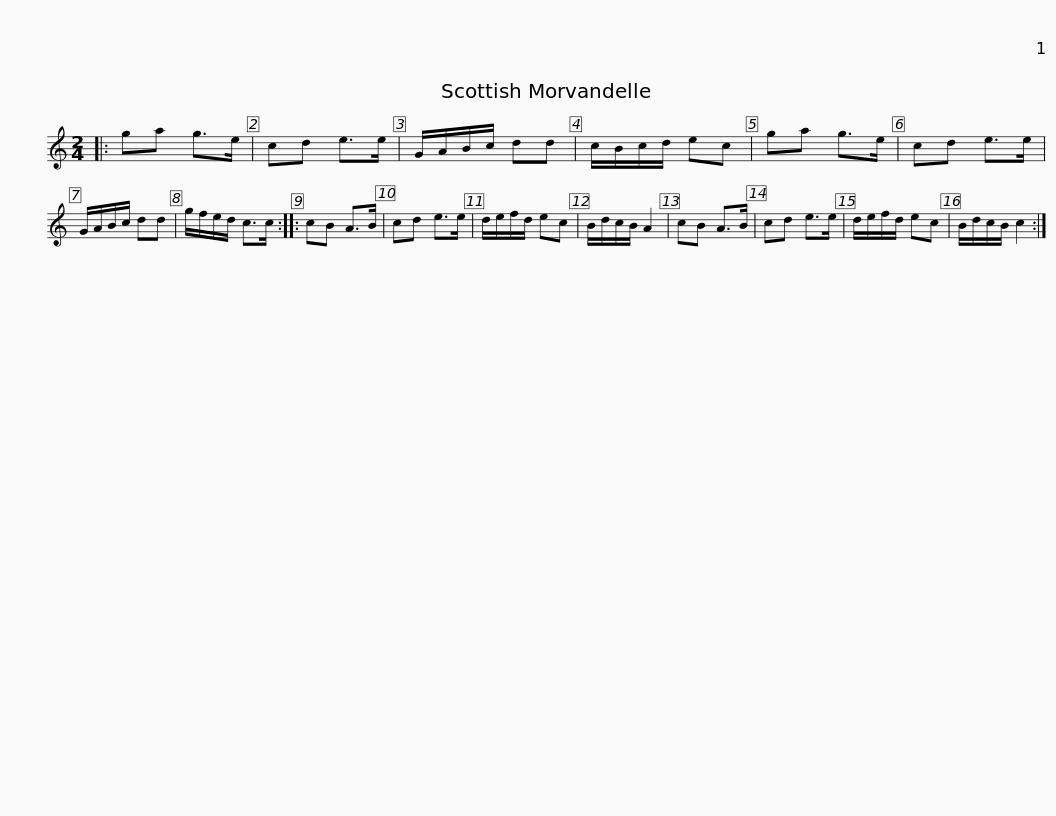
X:1
L:1/8
M:2/4
I:linebreak $
K:C
V:1 treble
V:1
|: ga g>e | cd e>e | G/A/B/c/ dd | c/B/c/d/ ec | ga g>e | %5
 cd e>e | G/A/B/c/ dd | g/f/e/d/ c>c ::$ cB A>B | cd e>e | %10
 d/e/f/d/ ec | B/d/c/B/ A2 | cB A>B | cd e>e | d/e/f/d/ ec | %15
 B/d/c/B/ c2 :| %16
